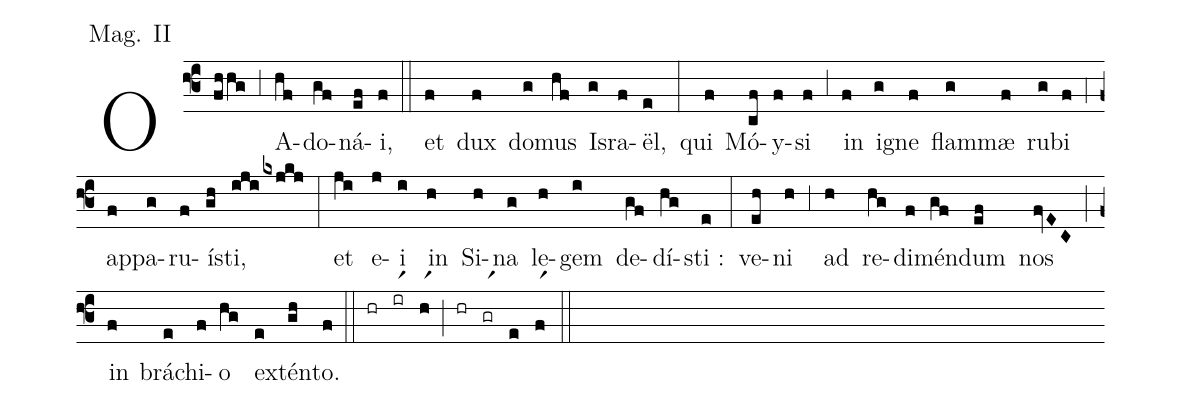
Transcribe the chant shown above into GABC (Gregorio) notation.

annotation: Mag. II;
%%
(f3)O(fhhg) (,3) A(hf)do(gf)ná(ef)i,(f) (::) et(f) dux(f) do(g)mus(hf) Is(g)ra(f)ël,(e) (:)
qui(f) Mó(cf)y(f)si(f) (,3) in(f) i(g)gne(f) flam(g)mæ(f) ru(g)bi(f) (,4) ap(f)pa(g)ru(f)í(gh)sti,(iji/kxjkj) (:)
et(ji) e(j)i(i) in(h) Si(h)na(g) le(h)gem(i) de(gf)dí(hg)sti :(e) (:)
ve(eh)ni(h) (,3) ad(h) re(hg)di(f)mén(gf)dum(ef) nos(fvEC) (;)
in(f) brá(e)chi(f)o(hg) ex(e)tén(gh)to.(f) (::) (hr)(irr1)(hr1)(;)(hr)(grr1)(e)(fr1)(::)
